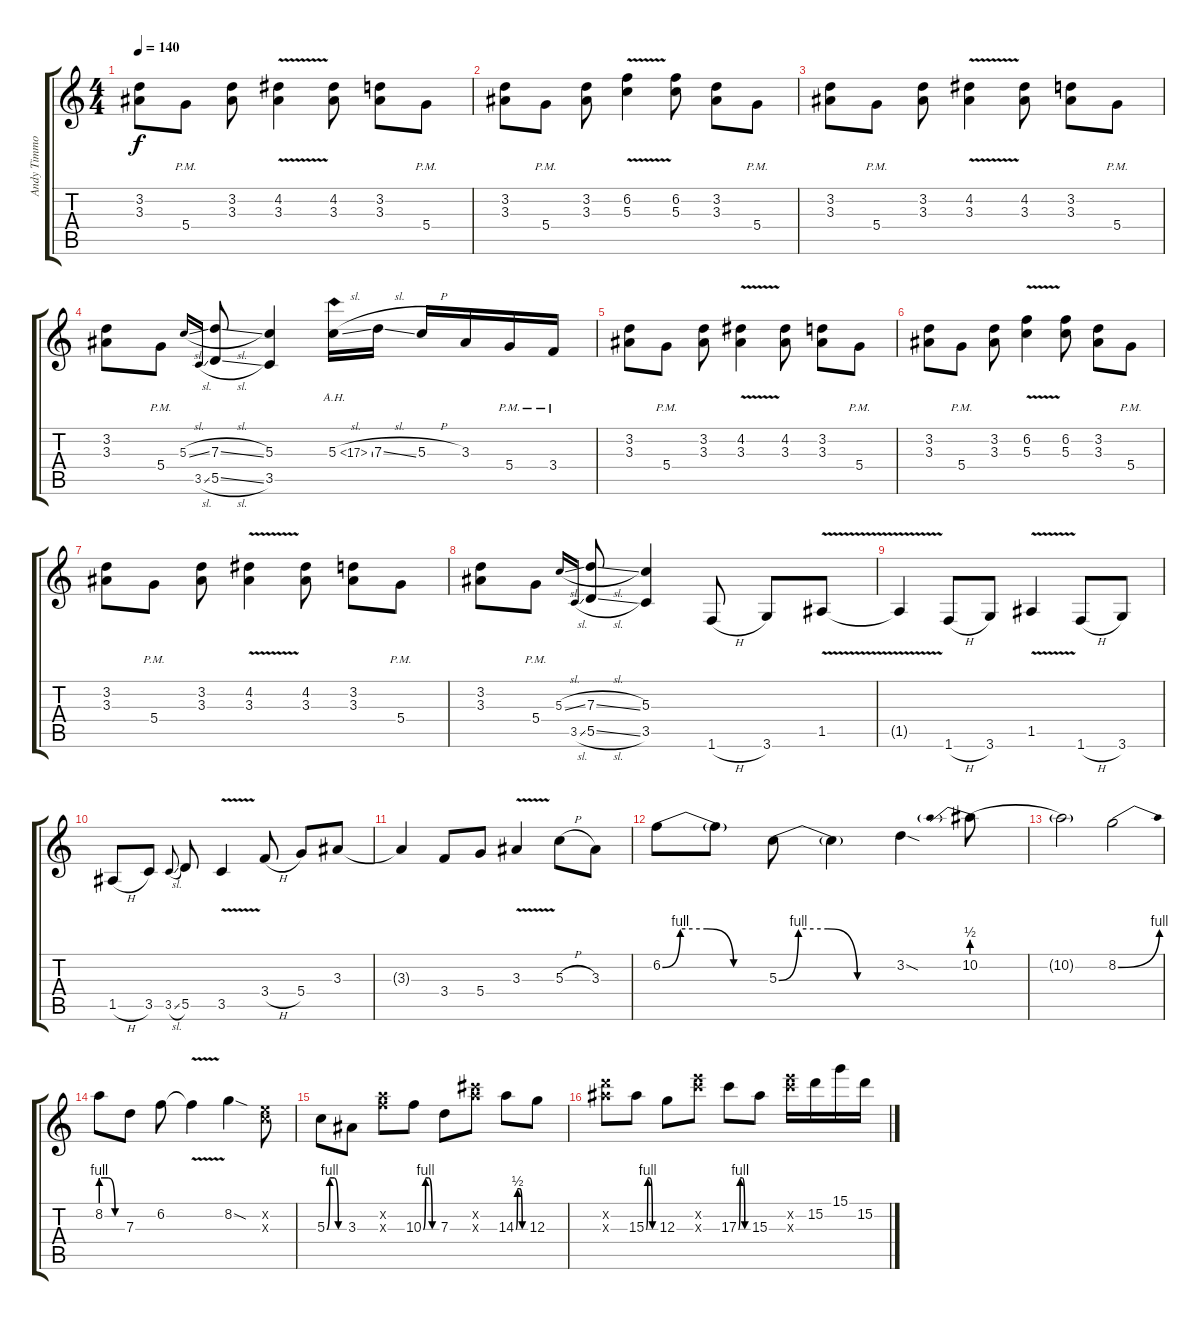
\track ("Andy Timmons" "Andy Timmo") {instrument overdrivenguitar}
\staff {score tabs}
\tuning (E4 B3 G3 D3 A2 E2) {hide}
\ts (4 4)
\tempo 140
\clef g2
\ks c
(3.2 3.3).8{dy f} 5.4{pm}.8 (3.2 3.3).8 (4.2{v} 3.3{v}).4 (4.2 3.3).8 (3.2 3.3).8 5.4{pm}.8 |
(3.2 3.3).8 5.4{pm}.8 (3.2 3.3).8 (6.2{v} 5.3{v}).4 (6.2 5.3).8 (3.2 3.3).8 5.4{pm}.8 |
(3.2 3.3).8 5.4{pm}.8 (3.2 3.3).8 (4.2{v} 3.3{v}).4 (4.2 3.3).8 (3.2 3.3).8 5.4{pm}.8 |
(3.2 3.3).8 5.4{pm}.8 5.3{sl}.16{gr onbeat} 3.5{sl}.16{gr onbeat} (7.3{sl} 5.5{sl}).8 (5.3 3.5).4 5.3{ah 12 sl}.16 7.3{sl}.16 5.3{h}.16 3.3.16 5.4{pm}.16 3.4{pm}.16 |
(3.2 3.3).8 5.4{pm}.8 (3.2 3.3).8 (4.2{v} 3.3{v}).4 (4.2 3.3).8 (3.2 3.3).8 5.4{pm}.8 |
(3.2 3.3).8 5.4{pm}.8 (3.2 3.3).8 (6.2{v} 5.3{v}).4 (6.2 5.3).8 (3.2 3.3).8 5.4{pm}.8 |
(3.2 3.3).8 5.4{pm}.8 (3.2 3.3).8 (4.2{v} 3.3{v}).4 (4.2 3.3).8 (3.2 3.3).8 5.4{pm}.8 |
(3.2 3.3).8 5.4{pm}.8 5.3{sl}.16{gr onbeat} 3.5{sl}.16{gr onbeat} (7.3{sl} 5.5{sl}).8 (5.3 3.5).4 1.6{h}.8 3.6.8 1.5{v}.8 |
1.5{v t}.4 1.6{h}.8 3.6.8 1.5{v}.4 1.6{h}.8 3.6.8 |
1.5{h}.8 3.5.8 3.5{sl}.8{gr onbeat} 5.5.8 3.5{v}.4 3.4{h}.8 5.4.8 3.3.8 |
3.3{t}.4 3.4.8 5.4.8 3.3{v}.4 5.3{h}.8 3.3.8 |
6.2{be (custom 0 0 10 4 25 4 40 0 60 0)}.8 6.2{t}.8 5.3{be (custom 0 0 10 4 25 4 40 0 60 0)}.8 5.3{t}.4 3.2{sod}.4 10.2{be (prebend 0 2 60 2)}.8 |
10.2{t}.2 8.2{be (bend 0 0 60 4)}.2 |
8.2{be (custom 0 4 20 4 40 0 60 0)}.8 7.3.8 6.2.8 6.2{v t}.4 8.2{sod}.4 (5.2{x} 5.3{x}).8 |
5.3{be (custom 0 0 10 4 25 4 40 0 60 0)}.8 3.3.8 (10.2{x} 10.3{x}).8 10.3{be (custom 0 0 10 4 25 4 40 0 60 0)}.8 7.3.8 (14.2{x} 14.3{x}).8 14.3{be (custom 0 0 10 2 25 2 40 0 60 0)}.8 12.3.8 |
(15.2{x} 15.3{x}).8 15.3{be (custom 0 0 10 4 25 4 40 0 60 0)}.8 12.3.8 (17.2{x} 17.3{x}).8 17.3{be (custom 0 0 10 4 25 4 40 0 60 0)}.8 15.3.8 (17.2{x} 17.3{x}).16 15.2.16 15.1.16 15.2.16
